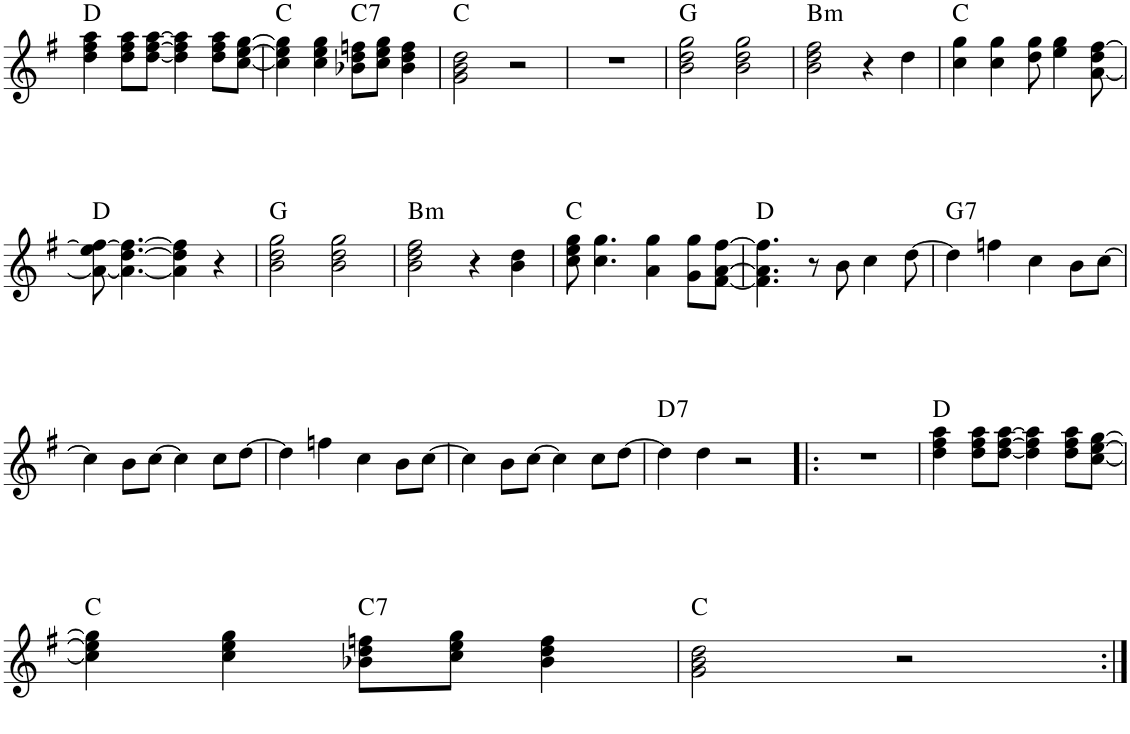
**kern	**harte
*part1	*part1
*staff1	*
*I"Piano	*
*I'Pno.	*
!!LO:PB:g=z
*clefG2	*
*k[f#]	*
*M4/4	*
=45	=45
4dd\ 4ff#\ 4aa\	D:maj
8dd\ 8ff#\ 8aa\L	.
[8dd\ [8ff#\ [8aa\J	.
4dd\] 4ff#\] 4aa\]	.
8dd\ 8ff#\ 8aa\L	.
[8cc\ [8ee\ [8gg\J	.
=46	=46
4cc\] 4ee\] 4gg\]	C:maj
4cc\ 4ee\ 4gg\	.
!	!LO:H:kt=7
8b-X\ 8dd\ 8ffn\L	C:7
8cc\ 8ee\ 8gg\J	.
4b-\ 4dd\ 4ff\	.
=47	=47
2g\ 2b\ 2dd\	C:maj
2r	.
=48	=48
1r	.
=49	=49
2b\ 2dd\ 2gg\	G:maj
2b\ 2dd\ 2gg\	.
=50	=50
!	!LO:H:kt=m
2b\ 2dd\ 2ff#\	B:min
4r	.
4dd\	.
=51	=51
4cc\ 4gg\	C:maj
4cc\ 4gg\	.
8dd\ 8gg\	.
4ee\ 4gg\	.
[8a\ 8dd\ [8ff#\	.
!!LO:LB:g=z
=52	=52
8a\_ 8ee\ 8ff#\_	D:maj
4.a\_ [4.dd\ 4.ff#\_	.
4a\] 4dd\] 4ff#\]	.
4r	.
=53	=53
2b\ 2dd\ 2gg\	G:maj
2b\ 2dd\ 2gg\	.
=54	=54
!	!LO:H:kt=m
2b\ 2dd\ 2ff#\	B:min
4r	.
4b\ 4dd\	.
=55	=55
8cc\ 8ee\ 8gg\	C:maj
4.cc\ 4.gg\	.
4a\ 4gg\	.
8g\ 8gg\L	.
[8f#\ [8a\ [8ff#\J	.
=56	=56
4.f#\] 4.a\] 4.ff#\]	D:maj
8r	.
8b\	.
4cc\	.
[8dd\	.
=57	=57
!	!LO:H:kt=7
4dd\]	G:7
4ffn\	.
4cc\	.
8b\L	.
[8cc\J	.
!!LO:LB:g=z
=58	=58
4cc\]	.
8b\L	.
[8cc\J	.
4cc\]	.
8cc\L	.
[8dd\J	.
=59	=59
4dd\]	.
4ffn\	.
4cc\	.
8b\L	.
[8cc\J	.
=60	=60
4cc\]	.
8b\L	.
[8cc\J	.
4cc\]	.
8cc\L	.
[8dd\J	.
=61	=61
!	!LO:H:kt=7
4dd\]	D:7
4dd\	.
2r	.
=62!|:	=62!|:
1r	.
=63	=63
4dd\ 4ff#\ 4aa\	D:maj
8dd\ 8ff#\ 8aa\L	.
[8dd\ [8ff#\ [8aa\J	.
4dd\] 4ff#\] 4aa\]	.
8dd\ 8ff#\ 8aa\L	.
[8cc\ [8ee\ [8gg\J	.
!!LO:LB:g=z
=64	=64
4cc\] 4ee\] 4gg\]	C:maj
4cc\ 4ee\ 4gg\	.
!	!LO:H:kt=7
8b-X\ 8dd\ 8ffn\L	C:7
8cc\ 8ee\ 8gg\J	.
4b-\ 4dd\ 4ff\	.
=65	=65
2g\ 2b\ 2dd\	C:maj
2r	.
=:|!	=:|!
*-	*-
